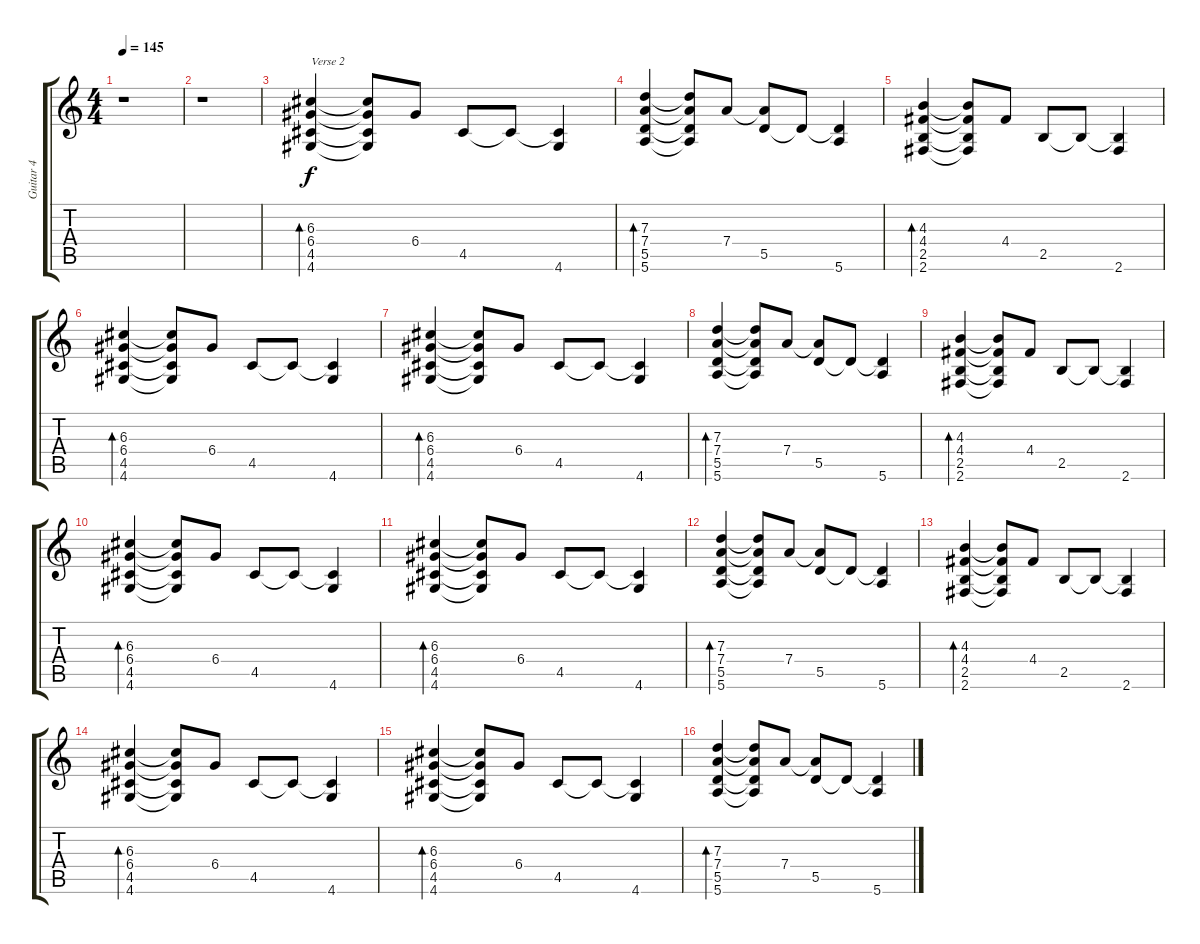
\track ("Guitar 4" "Guitar 4") {instrument electricguitarjazz}
\staff {score tabs}
\tuning (E4 B3 G3 D3 A2 E2) {hide}
\ts (4 4)
\tempo 145
\clef g2
\ks c
r.1{dy f} |
r.1 |
(6.3 6.4 4.5 4.6).4{bd 480 txt "Verse 2"} (6.3{t} 6.4{t} 4.5{t} 4.6{t}).8 6.4.8 4.5.8 4.5{t}.8 (4.5{t} 4.6).4 |
(7.3 7.4 5.5 5.6).4{bd 480} (7.3{t} 7.4{t} 5.5{t} 5.6{t}).8 7.4.8 (7.4{t} 5.5).8 5.5{t}.8 (5.5{t} 5.6).4 |
(4.3 4.4 2.5 2.6).4{bd 480} (4.3{t} 4.4{t} 2.5{t} 2.6{t}).8 4.4.8 2.5.8 2.5{t}.8 (2.5{t} 2.6).4 |
(6.3 6.4 4.5 4.6).4{bd 480} (6.3{t} 6.4{t} 4.5{t} 4.6{t}).8 6.4.8 4.5.8 4.5{t}.8 (4.5{t} 4.6).4 |
(6.3 6.4 4.5 4.6).4{bd 480} (6.3{t} 6.4{t} 4.5{t} 4.6{t}).8 6.4.8 4.5.8 4.5{t}.8 (4.5{t} 4.6).4 |
(7.3 7.4 5.5 5.6).4{bd 480} (7.3{t} 7.4{t} 5.5{t} 5.6{t}).8 7.4.8 (7.4{t} 5.5).8 5.5{t}.8 (5.5{t} 5.6).4 |
(4.3 4.4 2.5 2.6).4{bd 480} (4.3{t} 4.4{t} 2.5{t} 2.6{t}).8 4.4.8 2.5.8 2.5{t}.8 (2.5{t} 2.6).4 |
(6.3 6.4 4.5 4.6).4{bd 480} (6.3{t} 6.4{t} 4.5{t} 4.6{t}).8 6.4.8 4.5.8 4.5{t}.8 (4.5{t} 4.6).4 |
(6.3 6.4 4.5 4.6).4{bd 480} (6.3{t} 6.4{t} 4.5{t} 4.6{t}).8 6.4.8 4.5.8 4.5{t}.8 (4.5{t} 4.6).4 |
(7.3 7.4 5.5 5.6).4{bd 480} (7.3{t} 7.4{t} 5.5{t} 5.6{t}).8 7.4.8 (7.4{t} 5.5).8 5.5{t}.8 (5.5{t} 5.6).4 |
(4.3 4.4 2.5 2.6).4{bd 480} (4.3{t} 4.4{t} 2.5{t} 2.6{t}).8 4.4.8 2.5.8 2.5{t}.8 (2.5{t} 2.6).4 |
(6.3 6.4 4.5 4.6).4{bd 480} (6.3{t} 6.4{t} 4.5{t} 4.6{t}).8 6.4.8 4.5.8 4.5{t}.8 (4.5{t} 4.6).4 |
(6.3 6.4 4.5 4.6).4{bd 480} (6.3{t} 6.4{t} 4.5{t} 4.6{t}).8 6.4.8 4.5.8 4.5{t}.8 (4.5{t} 4.6).4 |
(7.3 7.4 5.5 5.6).4{bd 480} (7.3{t} 7.4{t} 5.5{t} 5.6{t}).8 7.4.8 (7.4{t} 5.5).8 5.5{t}.8 (5.5{t} 5.6).4
